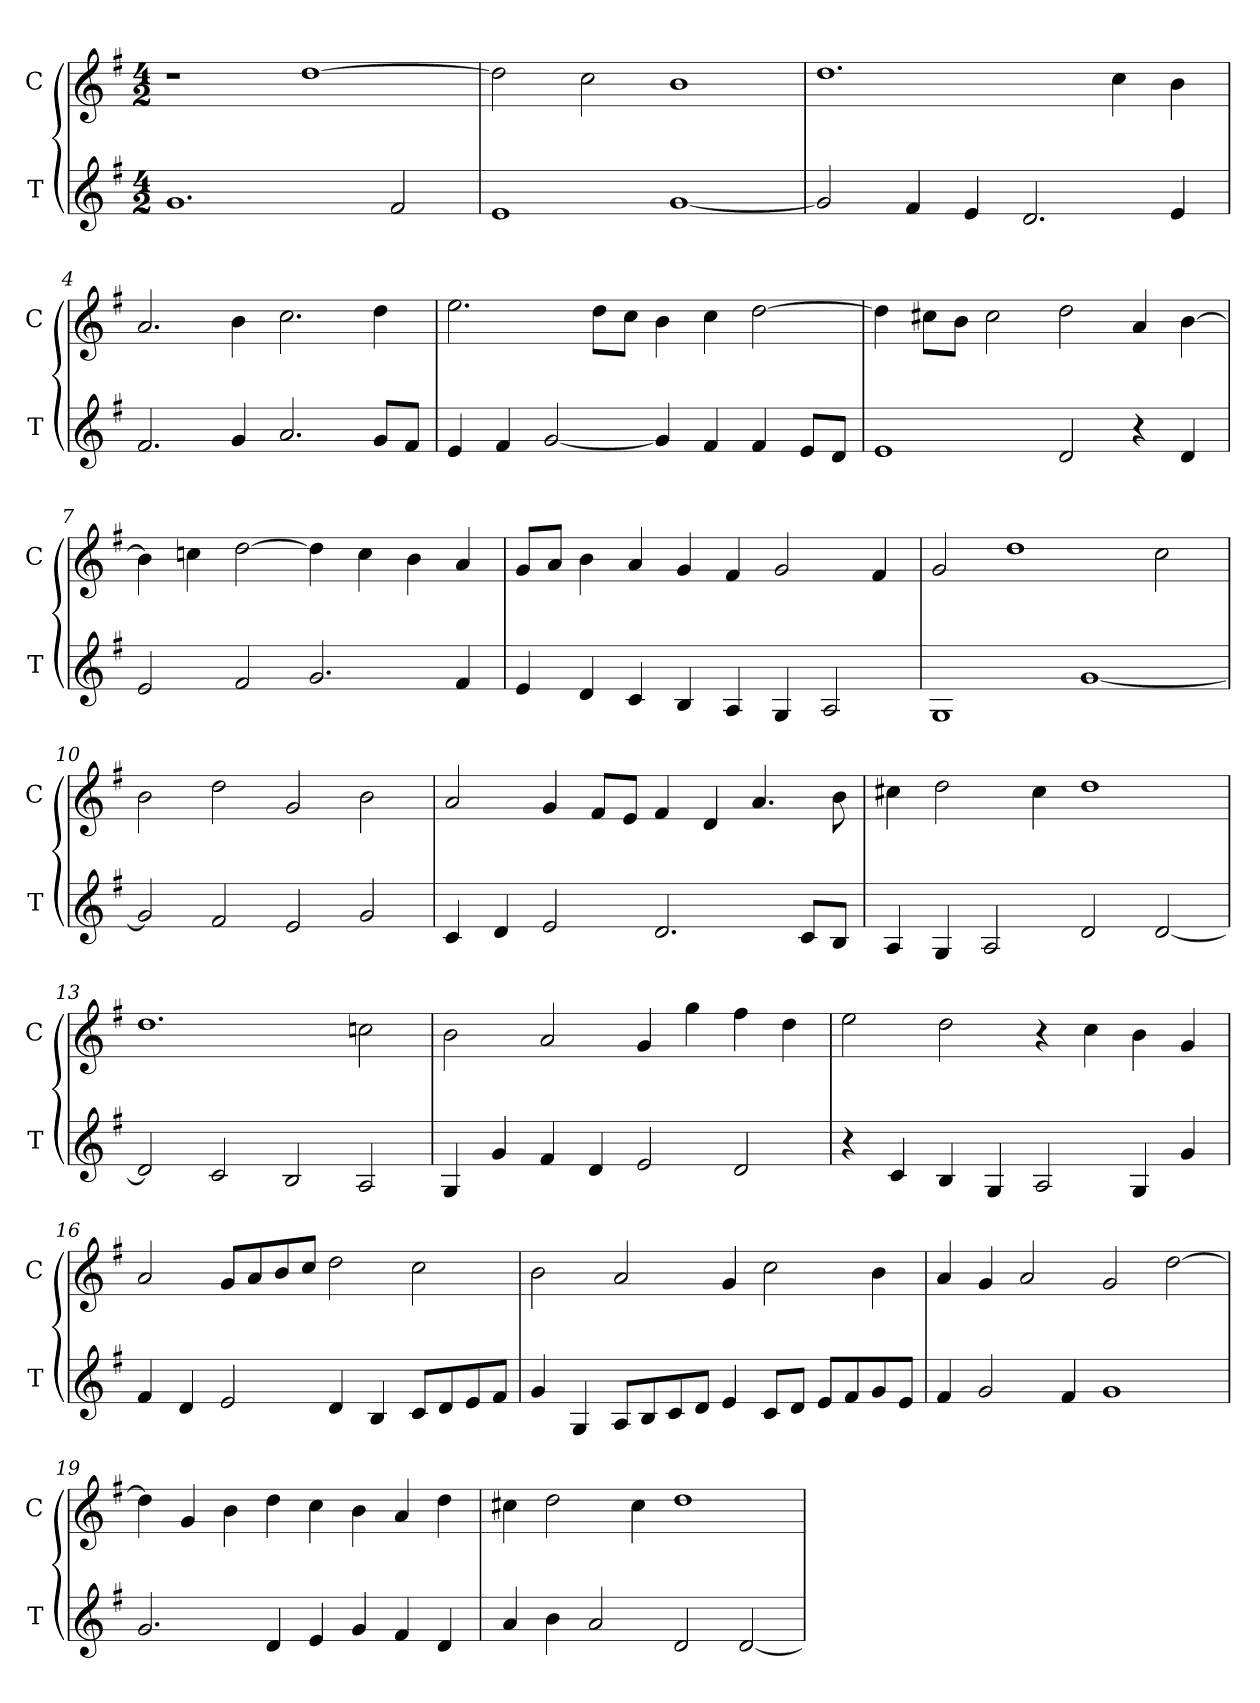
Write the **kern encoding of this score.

**kern	**kern
*part2	*part1
*staff2	*staff1
*I"T	*I"C
*I'T	*I'C
!!LO:PB:g=z
*clefG2	*clefG2
*ITrd1c2	*ITrd1c2
*k[b-]	*k[b-]
*F:	*F:
*M4/2	*M4/2
=1	=1
1.fi	1r
.	[>1cci
2ei/	.
=2	=2
1di	2cci\]
.	2b-i\
[<1fi	1ai
=3	=3
2fi/]	1.cci
4ei/	.
4di/	.
2.ci/	.
.	4b-i\
4di/	4ai\
=4	=4
2.ei/	2.gi/
4fi/	4ai\
2.gi/	2.b-i\
8fi/L	4cci\
8ei/J	.
!!LO:LB:g=z
=5	=5
4di/	2.ddi\
4ei/	.
[<2fi/	.
.	8cci\L
.	8b-i\J
4fi/]	4ai\
4ei/	4b-i\
4ei/	[>2cci\
8di/L	.
8ci/J	.
=6	=6
1di	4cci\]
.	8bni\L
.	8ai\J
.	2bi\
2ci/	2cci\
4r	4gi/
4ci/	[>4ai\
=7	=7
2di/	4ai\]
.	4b-Xi\
2ei/	[>2cci\
2.fi/	4cci\]
.	4b-i\
.	4ai\
4ei/	4gi/
!!LO:LB:g=z
=8	=8
4di/	8fi/L
.	8gi/J
4ci/	4ai\
4B-i/	4gi/
4Ai/	4fi/
4Gi/	4ei/
4Fi/	2fi/
2Gi/	.
.	4ei/
=9	=9
1Fi	2fi/
.	1cci
[<1fi	.
.	2b-i\
=10	=10
2fi/]	2ai\
2ei/	2cci\
2di/	2fi/
2fi/	2ai\
!!LO:LB:g=z
=11	=11
4B-i/	2gi/
4ci/	.
2di/	4fi/
.	8ei/L
.	8di/J
2.ci/	4ei/
.	4ci/
.	4.gi/
8B-i/L	.
8Ai/J	8ai\
=12	=12
4Gi/	4bni\
4Fi/	2cci\
2Gi/	.
.	4bi\
2ci/	1cci
[<2ci/	.
=13	=13
2ci/]	1.cci
2B-i/	.
2Ai/	.
2Gi/	2b-Xi\
!!LO:LB:g=z
=14	=14
4Fi/	2ai\
4fi/	.
4ei/	2gi/
4ci/	.
2di/	4fi/
.	4ffi\
2ci/	4eei\
.	4cci\
=15	=15
4r	2ddi\
4B-i/	.
4Ai/	2cci\
4Fi/	.
2Gi/	4r
.	4b-i\
4Fi/	4ai\
4fi/	4fi/
=16	=16
4ei/	2gi/
4ci/	.
2di/	8fi/L
.	8gi/
.	8ai/
.	8b-i/J
4ci/	2cci\
4Ai/	.
8B-i/L	2b-i\
8ci/	.
8di/	.
8ei/J	.
!!LO:PB:g=z
=17	=17
4fi/	2ai\
4Fi/	.
8Gi/L	2gi/
8Ai/	.
8B-i/	.
8ci/J	.
4di/	4fi/
8B-i/L	2b-i\
8ci/J	.
8di/L	.
8ei/	.
8fi/	4ai\
8di/J	.
=18	=18
4ei/	4gi/
2fi/	4fi/
.	2gi/
4ei/	.
1fi	2fi/
.	[>2cci\
=19	=19
2.fi/	4cci\]
.	4fi/
.	4ai\
4ci/	4cci\
4di/	4b-i\
4fi/	4ai\
4ei/	4gi/
4ci/	4cci\
!!LO:LB:g=z
=20	=20
4gi/	4bni\
4ai\	2cci\
2gi/	.
.	4bi\
2ci/	1cci
[<2ci/	.
=	=
*-	*-
